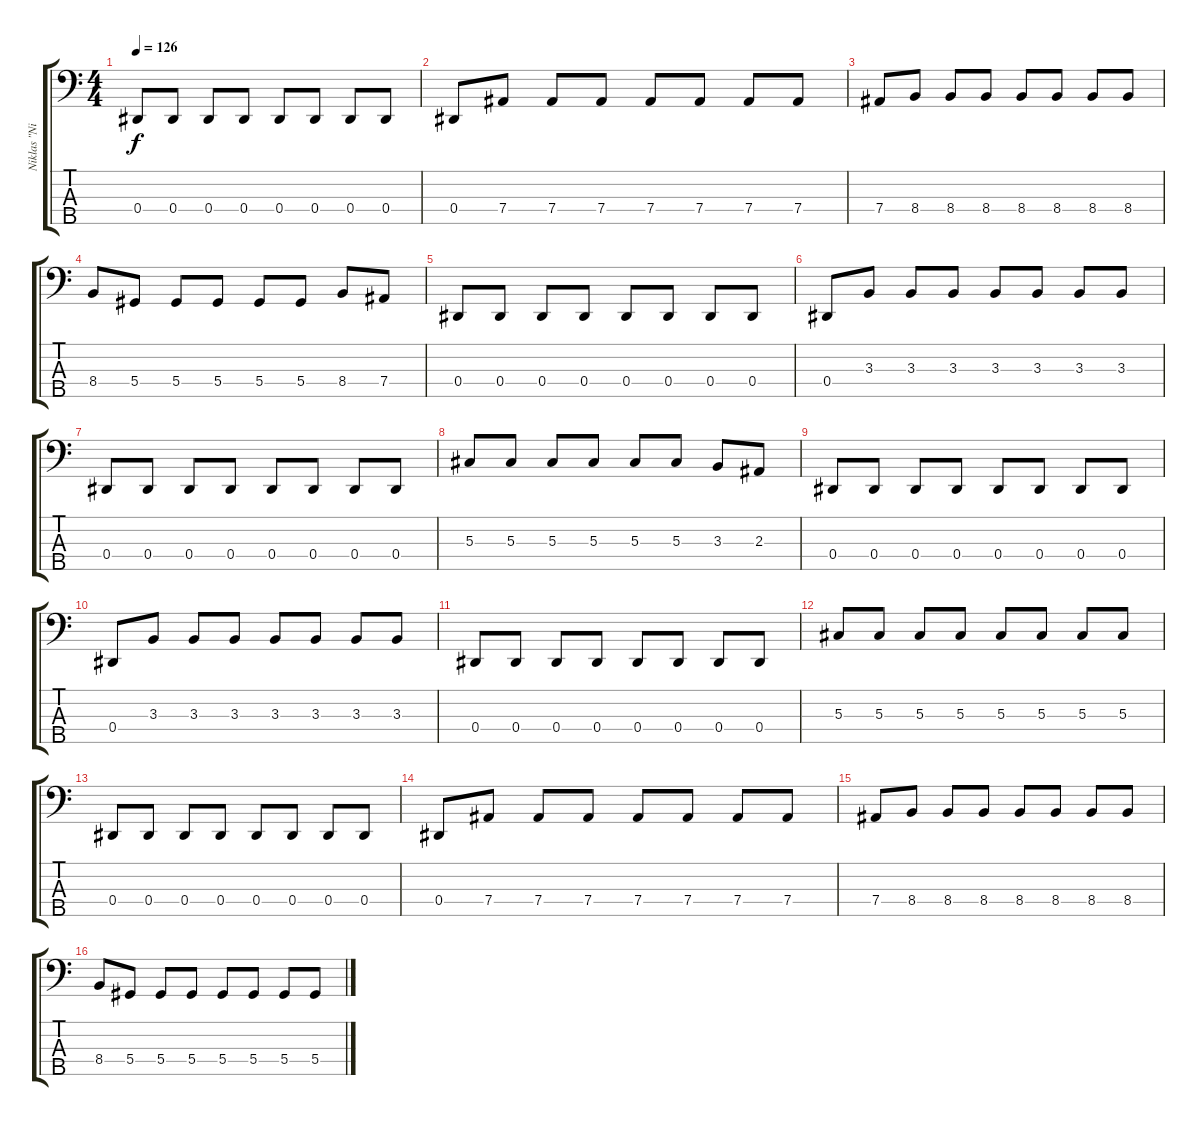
\track ("Niklas \"Nille\" Sandin" "Niklas \"Ni") {instrument electricbassfinger}
\staff {score tabs}
\tuning (Gb2 Db2 Ab1 Eb1 Bb0) {hide}
\ts (4 4)
\tempo 126
\clef f4
\ks c
0.4.8{dy f} 0.4.8 0.4.8 0.4.8 0.4.8 0.4.8 0.4.8 0.4.8 |
0.4.8 7.4.8 7.4.8 7.4.8 7.4.8 7.4.8 7.4.8 7.4.8 |
7.4.8 8.4.8 8.4.8 8.4.8 8.4.8 8.4.8 8.4.8 8.4.8 |
8.4.8 5.4.8 5.4.8 5.4.8 5.4.8 5.4.8 8.4.8 7.4.8 |
0.4.8 0.4.8 0.4.8 0.4.8 0.4.8 0.4.8 0.4.8 0.4.8 |
0.4.8 3.3.8 3.3.8 3.3.8 3.3.8 3.3.8 3.3.8 3.3.8 |
0.4.8 0.4.8 0.4.8 0.4.8 0.4.8 0.4.8 0.4.8 0.4.8 |
5.3.8 5.3.8 5.3.8 5.3.8 5.3.8 5.3.8 3.3.8 2.3.8 |
0.4.8 0.4.8 0.4.8 0.4.8 0.4.8 0.4.8 0.4.8 0.4.8 |
0.4.8 3.3.8 3.3.8 3.3.8 3.3.8 3.3.8 3.3.8 3.3.8 |
0.4.8 0.4.8 0.4.8 0.4.8 0.4.8 0.4.8 0.4.8 0.4.8 |
5.3.8 5.3.8 5.3.8 5.3.8 5.3.8 5.3.8 5.3.8 5.3.8 |
0.4.8 0.4.8 0.4.8 0.4.8 0.4.8 0.4.8 0.4.8 0.4.8 |
0.4.8 7.4.8 7.4.8 7.4.8 7.4.8 7.4.8 7.4.8 7.4.8 |
7.4.8 8.4.8 8.4.8 8.4.8 8.4.8 8.4.8 8.4.8 8.4.8 |
8.4.8 5.4.8 5.4.8 5.4.8 5.4.8 5.4.8 5.4.8 5.4.8
